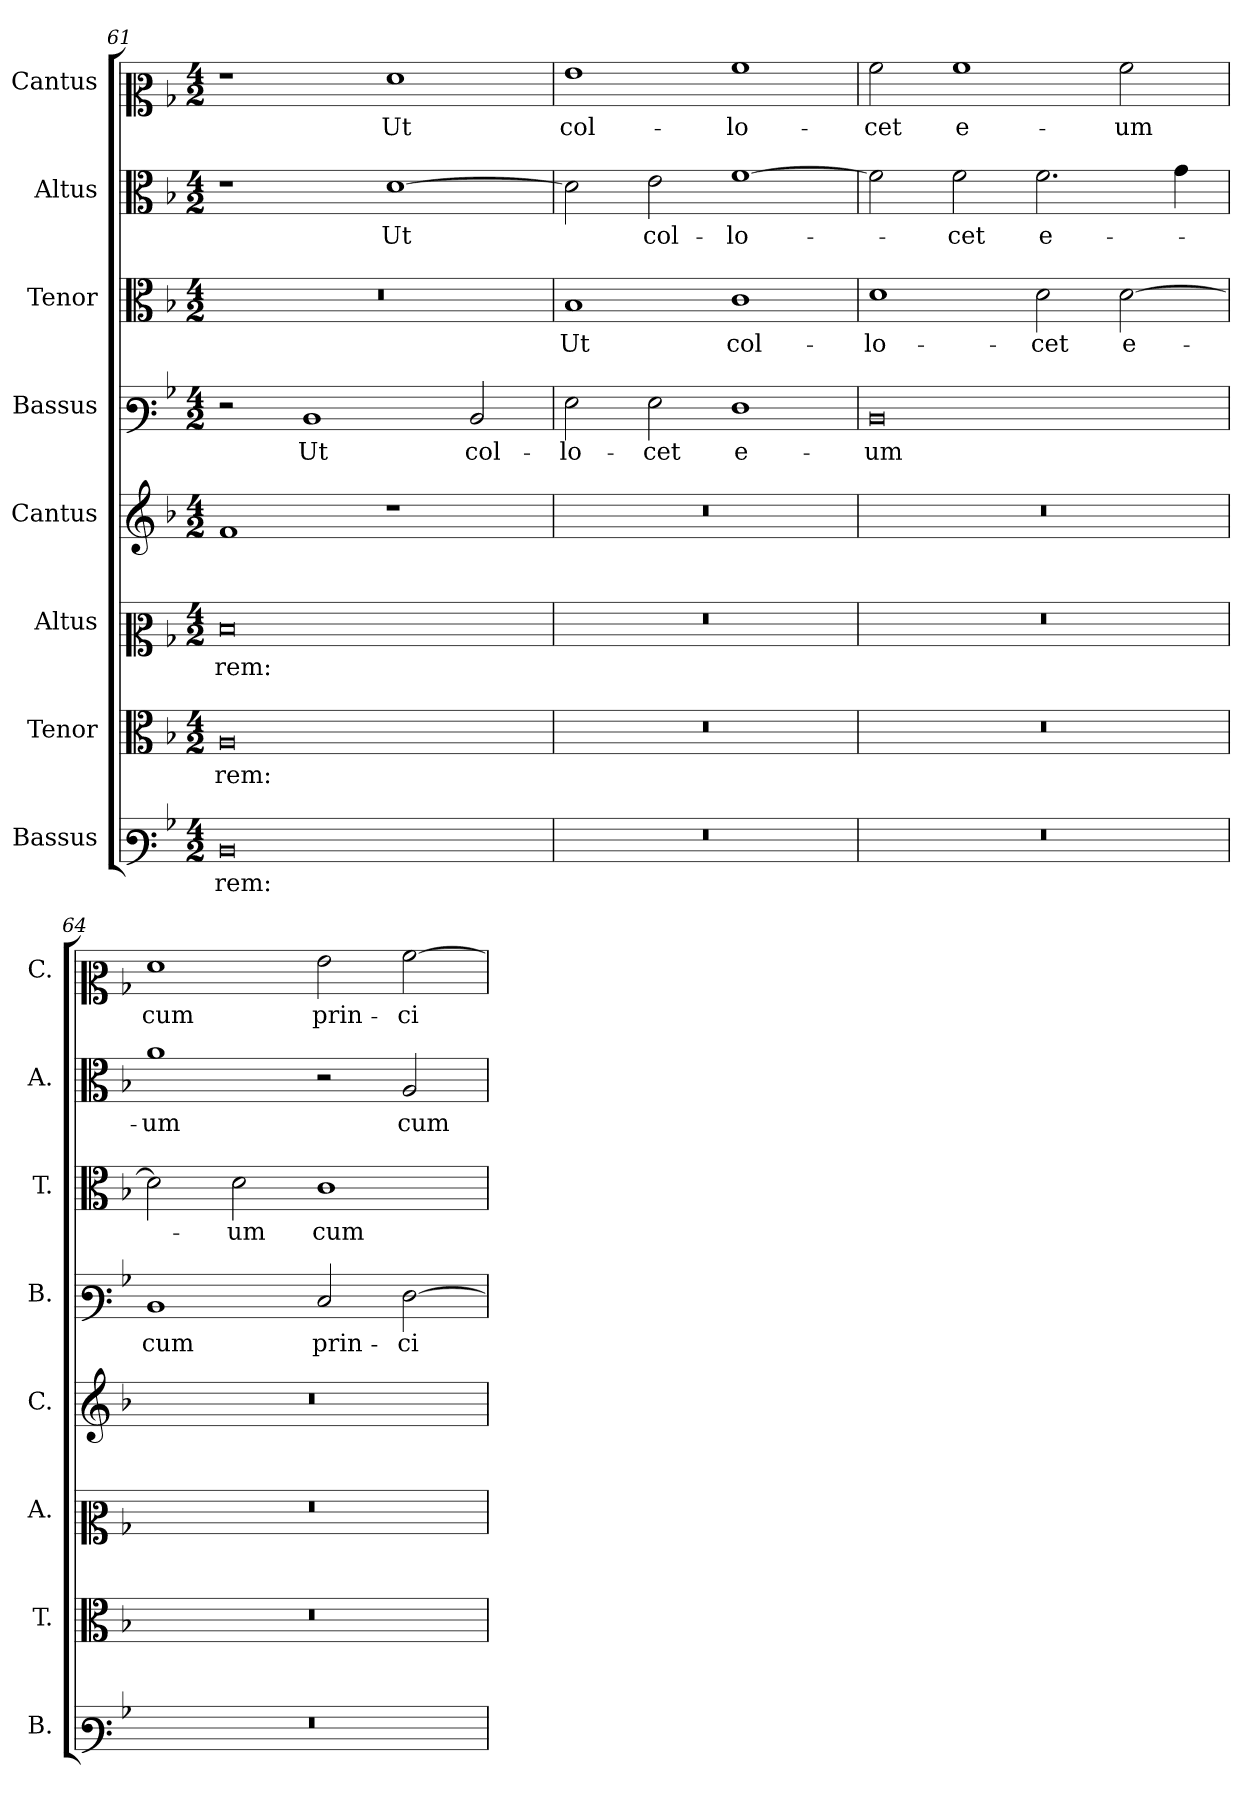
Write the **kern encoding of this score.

**kern	**text	**kern	**text	**kern	**text	**kern	**kern	**text	**kern	**text	**kern	**text	**kern	**text
*part8	*part8	*part7	*part7	*part6	*part6	*part5	*part4	*part4	*part3	*part3	*part2	*part2	*part1	*part1
*staff8	*staff8	*staff7	*staff7	*staff6	*staff6	*staff5	*staff4	*staff4	*staff3	*staff3	*staff2	*staff2	*staff1	*staff1
*I"Bassus	*	*I"Tenor	*	*I"Altus	*	*I"Cantus	*I"Bassus	*	*I"Tenor	*	*I"Altus	*	*I"Cantus	*
*I'B.	*	*I'T.	*	*I'A.	*	*I'C.	*I'B.	*	*I'T.	*	*I'A.	*	*I'C.	*
*clefF3	*	*clefC3	*	*clefC2	*	*clefG2	*clefF3	*	*clefC3	*	*clefC3	*	*clefC2	*
*k[b-]	*	*k[b-]	*	*k[b-]	*	*k[b-]	*k[b-]	*	*k[b-]	*	*k[b-]	*	*k[b-]	*
*M4/2	*	*M4/2	*	*M4/2	*	*M4/2	*M4/2	*	*M4/2	*	*M4/2	*	*M4/2	*
=61	=61	=61	=61	=61	=61	=61	=61	=61	=61	=61	=61	=61	=61	=61
!	!	!	!	!	!	!	!	!	!LO:N:vis=1	!	!	!	!	!
0D	-rem:	0A	-rem:	0d	-rem:	1f	2r	.	0r	.	1r	.	1r	.
.	.	.	.	.	.	.	1D	Ut	.	.	.	.	.	.
.	.	.	.	.	.	1r	.	.	.	.	[1d	Ut	1f	Ut
.	.	.	.	.	.	.	2D/	col-	.	.	.	.	.	.
=62	=62	=62	=62	=62	=62	=62	=62	=62	=62	=62	=62	=62	=62	=62
!LO:N:vis=1	!	!LO:N:vis=1	!	!LO:N:vis=1	!	!LO:N:vis=1	!	!	!	!	!	!	!	!
0r	.	0r	.	0r	.	0r	2G\	-lo-	1B-	Ut	2d\]	.	1g	col-
.	.	.	.	.	.	.	2G\	-cet	.	.	2e\	col-	.	.
.	.	.	.	.	.	.	1F	e-	1c	col-	[1f	-lo-	1a	-lo-
=63	=63	=63	=63	=63	=63	=63	=63	=63	=63	=63	=63	=63	=63	=63
!LO:N:vis=1	!	!LO:N:vis=1	!	!LO:N:vis=1	!	!LO:N:vis=1	!	!	!	!	!	!	!	!
0r	.	0r	.	0r	.	0r	0D	-um	1d	-lo-	2f\]	.	2a\	-cet
.	.	.	.	.	.	.	.	.	.	.	2f\	cet	1a	e-
.	.	.	.	.	.	.	.	.	2d\	-cet	2.f\	e-	.	.
.	.	.	.	.	.	.	.	.	[2d\	e-	.	.	2a\	-um
.	.	.	.	.	.	.	.	.	.	.	4g\	.	.	.
=64	=64	=64	=64	=64	=64	=64	=64	=64	=64	=64	=64	=64	=64	=64
!LO:N:vis=1	!	!LO:N:vis=1	!	!LO:N:vis=1	!	!LO:N:vis=1	!	!	!	!	!	!	!	!
0r	.	0r	.	0r	.	0r	1D	cum	2d\]	.	1a	-um	1f	cum
.	.	.	.	.	.	.	.	.	2d\	um	.	.	.	.
.	.	.	.	.	.	.	2E/	prin-	1c	cum	2r	.	2g\	prin-
.	.	.	.	.	.	.	[2F\	-ci-	.	.	2A/	cum	[2a\	-ci-
=	=	=	=	=	=	=	=	=	=	=	=	=	=	=
*-	*-	*-	*-	*-	*-	*-	*-	*-	*-	*-	*-	*-	*-	*-
